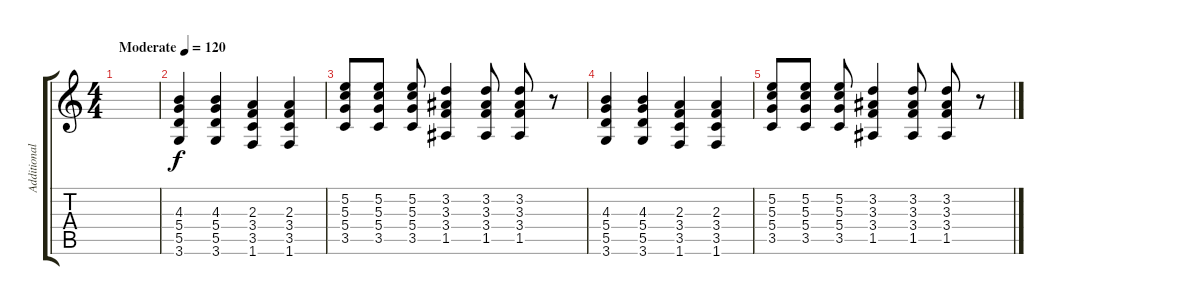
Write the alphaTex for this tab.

\track ("Additional Guitar" "Additional") {instrument distortionguitar}
\staff {score tabs}
\tuning (E4 B3 G3 D3 A2 E2) {hide}
\ts (4 4)
\tempo (120 "Moderate")
\clef g2
\ks c
|
(4.3 5.4 5.5 3.6).4 (4.3 5.4 5.5 3.6).4 (2.3 3.4 3.5 1.6).4 (2.3 3.4 3.5 1.6).4 |
(5.2 5.3 5.4 3.5).8 (5.2 5.3 5.4 3.5).8 (5.2 5.3 5.4 3.5).8 (3.2 3.3 3.4 1.5).4 (3.2 3.3 3.4 1.5).8 (3.2 3.3 3.4 1.5).8 r.8 |
(4.3 5.4 5.5 3.6).4 (4.3 5.4 5.5 3.6).4 (2.3 3.4 3.5 1.6).4 (2.3 3.4 3.5 1.6).4 |
(5.2 5.3 5.4 3.5).8 (5.2 5.3 5.4 3.5).8 (5.2 5.3 5.4 3.5).8 (3.2 3.3 3.4 1.5).4 (3.2 3.3 3.4 1.5).8 (3.2 3.3 3.4 1.5).8 r.8
